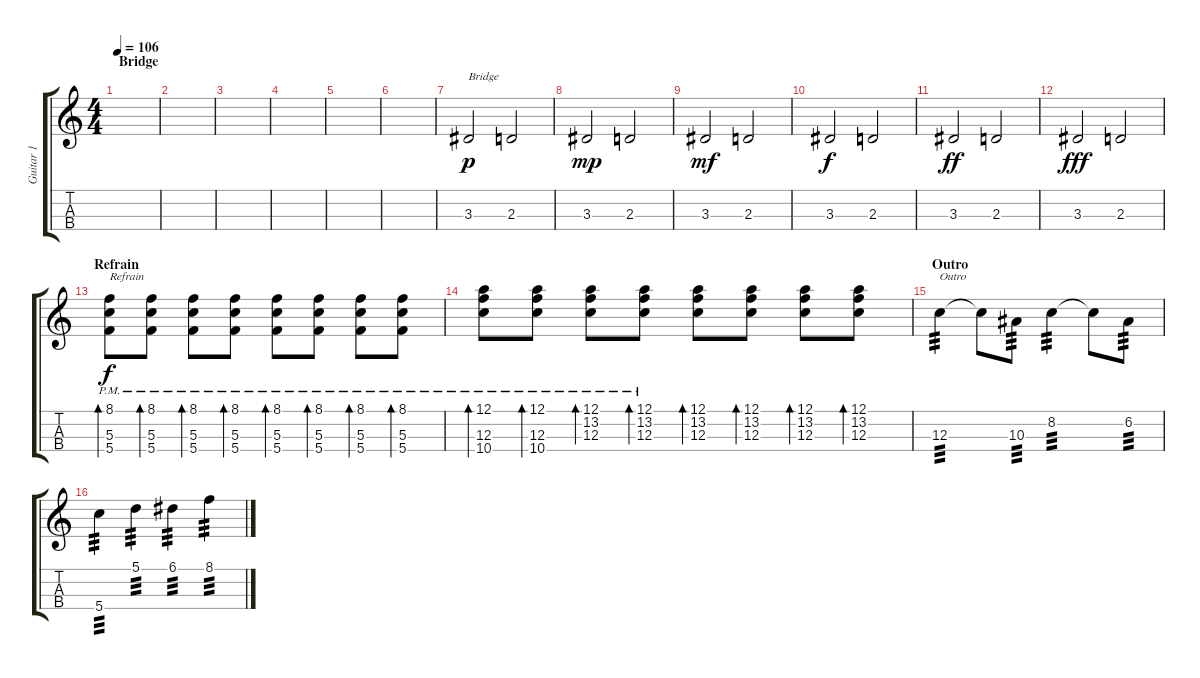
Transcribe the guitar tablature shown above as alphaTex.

\track ("Guitar 1" "Guitar 1") {instrument acousticguitarnylon}
\staff {score tabs}
\tuning (A3 E3 C3 G3) {hide}
\ts (4 4)
\section ("" "Bridge")
\tempo 106
\clef g2
\ks c
|
|
|
|
|
|
3.3.2{txt "Bridge" dy p volume 5 instrument guitarharmonics} 2.3.2 |
3.3.2{dy mp} 2.3.2 |
3.3.2{dy mf} 2.3.2 |
3.3.2{dy f} 2.3.2 |
3.3.2{dy ff} 2.3.2 |
3.3.2{dy fff} 2.3.2 |
\section ("" "Refrain")
(8.1{pm} 5.3{pm} 5.4{pm}).8{bd 30 txt "Refrain" dy f volume 8 instrument overdrivenguitar} (8.1{pm} 5.3{pm} 5.4{pm}).8{bd 30} (8.1{pm} 5.3{pm} 5.4{pm}).8{bd 30} (8.1{pm} 5.3{pm} 5.4{pm}).8{bd 30} (8.1 5.3{pm} 5.4{pm}).8{bd 30} (8.1 5.3{pm} 5.4{pm}).8{bd 30} (8.1 5.3{pm} 5.4{pm}).8{bd 30} (8.1 5.3{pm} 5.4{pm}).8{bd 30} |
(12.1 12.3{pm} 10.4).8{bd 30} (12.1 12.3{pm} 10.4).8{bd 30} (12.1 13.2 12.3{pm}).8{bd 30} (12.1 13.2 12.3{pm}).8{bd 30} (12.1 13.2 12.3).8{bd 30} (12.1 13.2 12.3).8{bd 30} (12.1 13.2 12.3).8{bd 30} (12.1 13.2 12.3).8{bd 30} |
\section ("" "Outro")
12.3.4{txt "Outro" tp 3 volume 12 instrument distortionguitar} 12.3{t}.8 10.3.8{tp 3} 8.2.4{tp 3} 8.2{t}.8 6.2.8{tp 3} |
5.4.4{tp 3} 5.1.4{tp 3} 6.1.4{tp 3} 8.1.4{tp 3}
